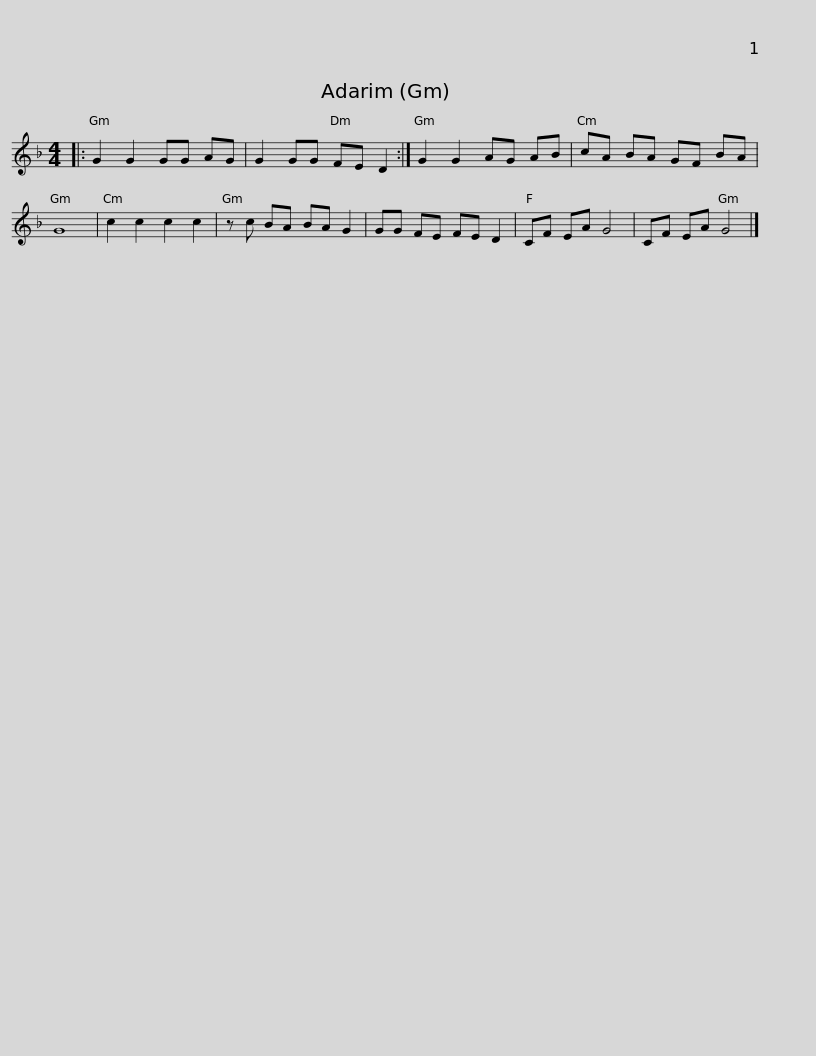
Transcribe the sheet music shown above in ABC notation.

X:1
L:1/8
M:4/4
I:linebreak $
K:F
V:1 treble
V:1
|: G2 G2 GG AG | G2 GG FE D2 :| G2 G2 AG AB | cA BA GF BA | G8 | %5
 c2 c2 c2 c2 | z c BA BA G2 |$ GG FE FE D2 | CF EA G4 | CF EA G4 |] %10
